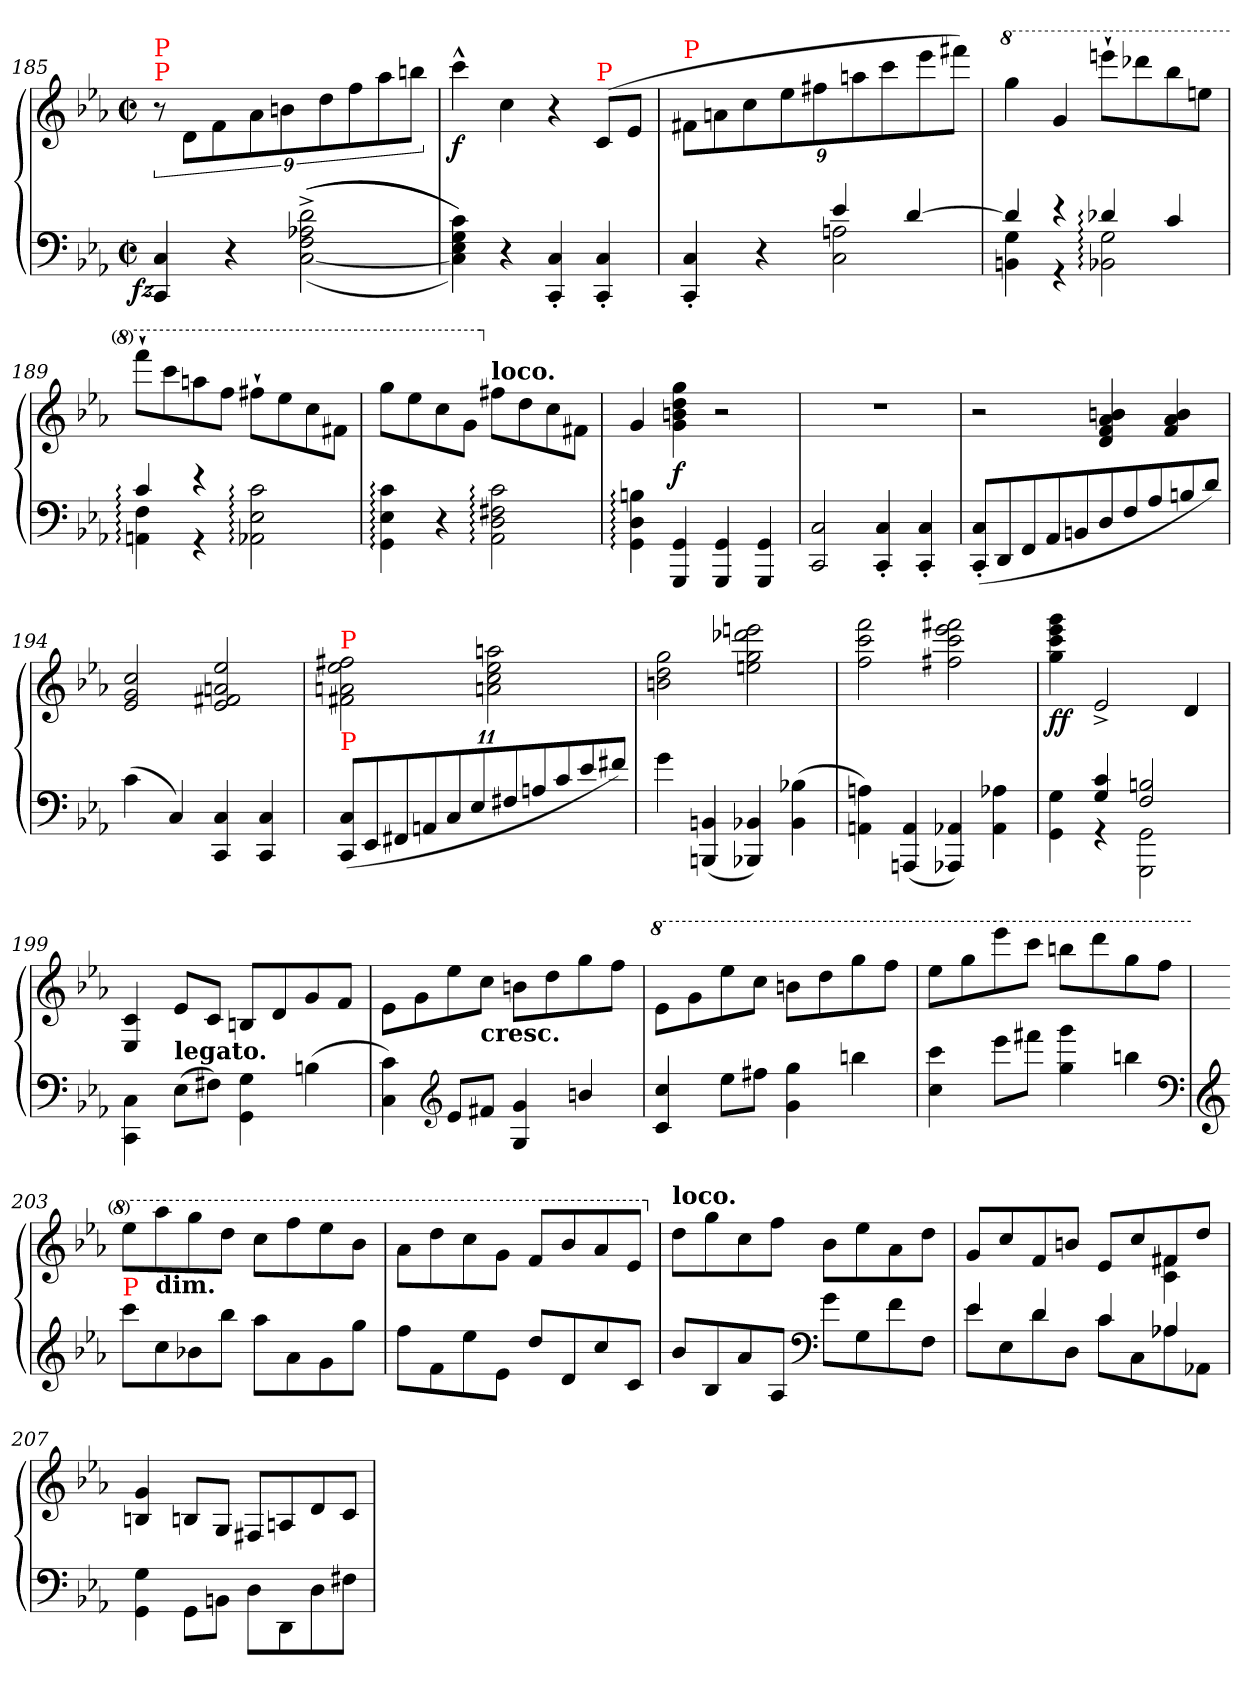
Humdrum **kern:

**kern	**kern	**dynam
*part1	*part1	*part1
*staff2	*staff1	*staff1/2
*clefF4	*clefG2	*
*k[b-e-a-]	*k[b-e-a-]	*
*c:	*c:	*
*M2/2	*M2/2	*
*met(c|)	*met(c|)	*
=185	=185	=185
!	!LO:TX:a:color=red:t=P	!
!	!LO:TX:a:color=red:t=P	!
!	!	!LO:DY:b=2:rj
4C 4CC	9r	fz
.	9dL	.
.	9f	.
4r	.	.
.	9a-	.
.	9bn	.
(<(>(>2d^< 2A-X^< 2F^< [2C^<	.	.
.	9dd	.
.	9ff	.
.	9aa-	.
.	(>9bbnJ	.
=186	=186	=186
!	!	!LO:DY:b
4c 4G 4E- 4C])))	4ccc^^	f
4r	4cc	.
4C' 4CC'	4r	.
!	!LO:TX:a:color=red:t=P	!
4C' 4CC'	(8cL	.
.	8e-J	.
=187	=187	=187
*^	*	*
*	*	*Xbrackettup	*
!	!	!LO:TX:a:color=red:t=P	!
4C' 4CC'	2ryy	9f#XL	.
.	.	9an	.
.	.	9cc	.
4r	.	.	.
.	.	9ee-	.
.	.	9ff#X	.
4e-	2An 2C	.	.
.	.	9aan	.
.	.	9ccc	.
[4d	.	.	.
.	.	9eee-	.
.	.	9fff#XJ)	.
=188	=188	=188	=188
*	*	*8va	*
4d]	4G 4BBn	4ggg	.
4r	4r	4gg	.
4d-X:	2G: 2BB-X:	8eeeen`L	.
.	.	8dddd-X	.
4c	.	8bbb-	.
.	.	8eeenJ	.
=189	=189	=189	=189
4c:	4F: 4AAn:	8ffff`L	.
.	.	8cccc	.
4r	4r	8aaan	.
.	.	8fffJ	.
2ryy	2c: 2E-: 2AA-X:	8fff#X`L	.
.	.	8eee-	.
.	.	8ccc	.
.	.	8ff#XJ	.
*v	*v	*	*
=190	=190	=190
4c: 4E-: 4GG:	8gggL	.
.	8eee-	.
4r	8ccc	.
.	8ggJ	.
*	*X8va	*
!	!LO:TX:a:B:t=loco.	!
2c: 2F#X: 2D: 2AA-:	8ff#XL	.
.	8dd	.
.	8cc	.
.	8f#XJ	.
=191	=191	=191
4Bn: 4D: 4GG:	4g	.
!	!	!LO:DY:b
4GG 4GGG	4gg 4dd 4bn 4g	f
4GG 4GGG	2r	.
4GG 4GGG	.	.
=192	=192	=192
2C 2CC	1rdd	.
4C' 4CC'	.	.
4C' 4CC'	.	.
=193	=193	=193
*Xtuplet	*	*
(10C'> 10CC'>L	2r	.
10DD	.	.
10FF	.	.
10AA-	.	.
10BBn	.	.
10D	4bn 4a- 4f 4d	.
10F	.	.
10A-	.	.
.	4b 4a- 4f	.
10Bn	.	.
10dJ)	.	.
=194	=194	=194
(4c	2cc 2g 2e-	.
4C)	.	.
4C 4CC	2ee- 2an 2f#X 2e-	.
4C 4CC	.	.
=195	=195	=195
*tuplet	*	*
*Xbrackettup	*	*
!	!LO:TX:a:color=red:t=P	!
!LO:TX:a:color=red:t=P	!	!
(11C/ 11CC/L	2ff#X 2ee- 2an 2f#X	.
11EE-/	.	.
11FF#X/	.	.
11AAn/	.	.
11C/	.	.
11E-/	.	.
.	2aan 2ee- 2cc 2an	.
11F#X/	.	.
11An/	.	.
11c/	.	.
11e-/	.	.
11f#X/J)	.	.
=196	=196	=196
4g	2gg 2dd 2bn	.
(4BBn 4BBBn	.	.
4BB-X 4BBB-X)	2eeen 2ddd-X 2gg 2een	.
(4B-X 4BB-	.	.
=197	=197	=197
4An 4AAn)	2fff 2ccc 2ff	.
(4AA 4AAAn	.	.
4AA-X 4AAA-X)	2fff#X 2eee- 2ccc 2ff#X	.
4A-X 4AA-	.	.
=198	=198	=198
*^	*	*
!	!	!	!LO:DY:b
4ryy	4G\ 4GG\	4ggg 4eee- 4ccc 4gg	ff
4c 4G	4rGG	2e-^>	.
2Bn 2F	2GG 2GGG	.	.
.	.	4d	.
*v	*v	*	*
=199	=199	=199
4C\ 4CC\	4c/ 4E-/	.
!LO:TX:a:B:t=legato.	!	!
(8E-L	8e-L	.
8F#XJ)	8cJ	.
4G\ 4GG\	8BnL	.
.	8d	.
(4Bn	8g	.
.	8fJ	.
=200	=200	=200
4c 4C)	8e-\L	.
.	8g\	.
*clefG2	*	*
8e-L	8ee-\	.
!	!LO:TX:b:B:t=cresc.	!
8f#XJ	8cc\J	.
4g 4G	8bnL	.
.	8dd	.
4bn/	8gg	.
.	8ffJ	.
=201	=201	=201
*	*8va	*
4cc 4c	8ee-\L	.
.	8gg\	.
8ee-L	8eee-\	.
8ff#XJ	8ccc\J	.
4gg 4g	8bbnL	.
.	8ddd	.
4bbn	8ggg	.
.	8fffJ	.
=202	=202	=202
4ccc 4cc	8eee-L	.
.	8ggg	.
8eee-L	8eeee-	.
8fff#XJ	8ccccJ	.
4ggg 4gg	8bbbnL	.
.	8dddd	.
4bbn	8ggg	.
.	8fffJ	.
*clefF4	*	*
=203	=203	=203
*clefG2	*	*
!LO:TX:a:color=red:t=P	!	!
8cccL	8eee-L	.
!	!LO:TX:b:B:t=dim.	!
8cc	8aaa-	.
8b-X	8ggg	.
8bb-J	8dddJ	.
8aa-L	8cccL	.
8a-	8fff	.
8g	8eee-	.
8ggJ	8bb-J	.
=204	=204	=204
8ffL	8aa-L	.
8f	8ddd	.
8ee-	8ccc	.
8e-J	8ggJ	.
8ddL	8ffL	.
8d	8bb-	.
8cc	8aa-	.
8cJ	8ee-J	.
=205	=205	=205
*	*X8va	*
!	!LO:TX:a:B:t=loco.	!
8b-L	8ddL	.
8B-	8gg	.
8a-	8cc	.
8A-J	8ffJ	.
*clefF4	*	*
8gL	8b-L	.
8G	8ee-	.
8f	8a-	.
8FJ	8ddJ	.
=206	=206	=206
*^	*^	*
4e-	8e-L	8gL	2.ryy	.
.	8E-	8cc	.	.
4d	8d	8f	.	.
.	8DJ	8bnJ	.	.
4c	8cL	8e-L	.	.
.	8C	8cc	.	.
4A-X	8A-X	8f#X	4f#X 4c	.
.	8AA-XJ	8ddJ	.	.
*v	*v	*	*	*
*	*v	*v	*
=207	=207	=207
4G\ 4GG\	4g 4Bn	.
8GG\L	8Bn/L	.
8BBn\J	8G/J	.
8DL	8F#XL	.
8DD\	8An/	.
8D\	8d/	.
8F#X\J	8c/J	.
=	=	=
*-	*-	*-
